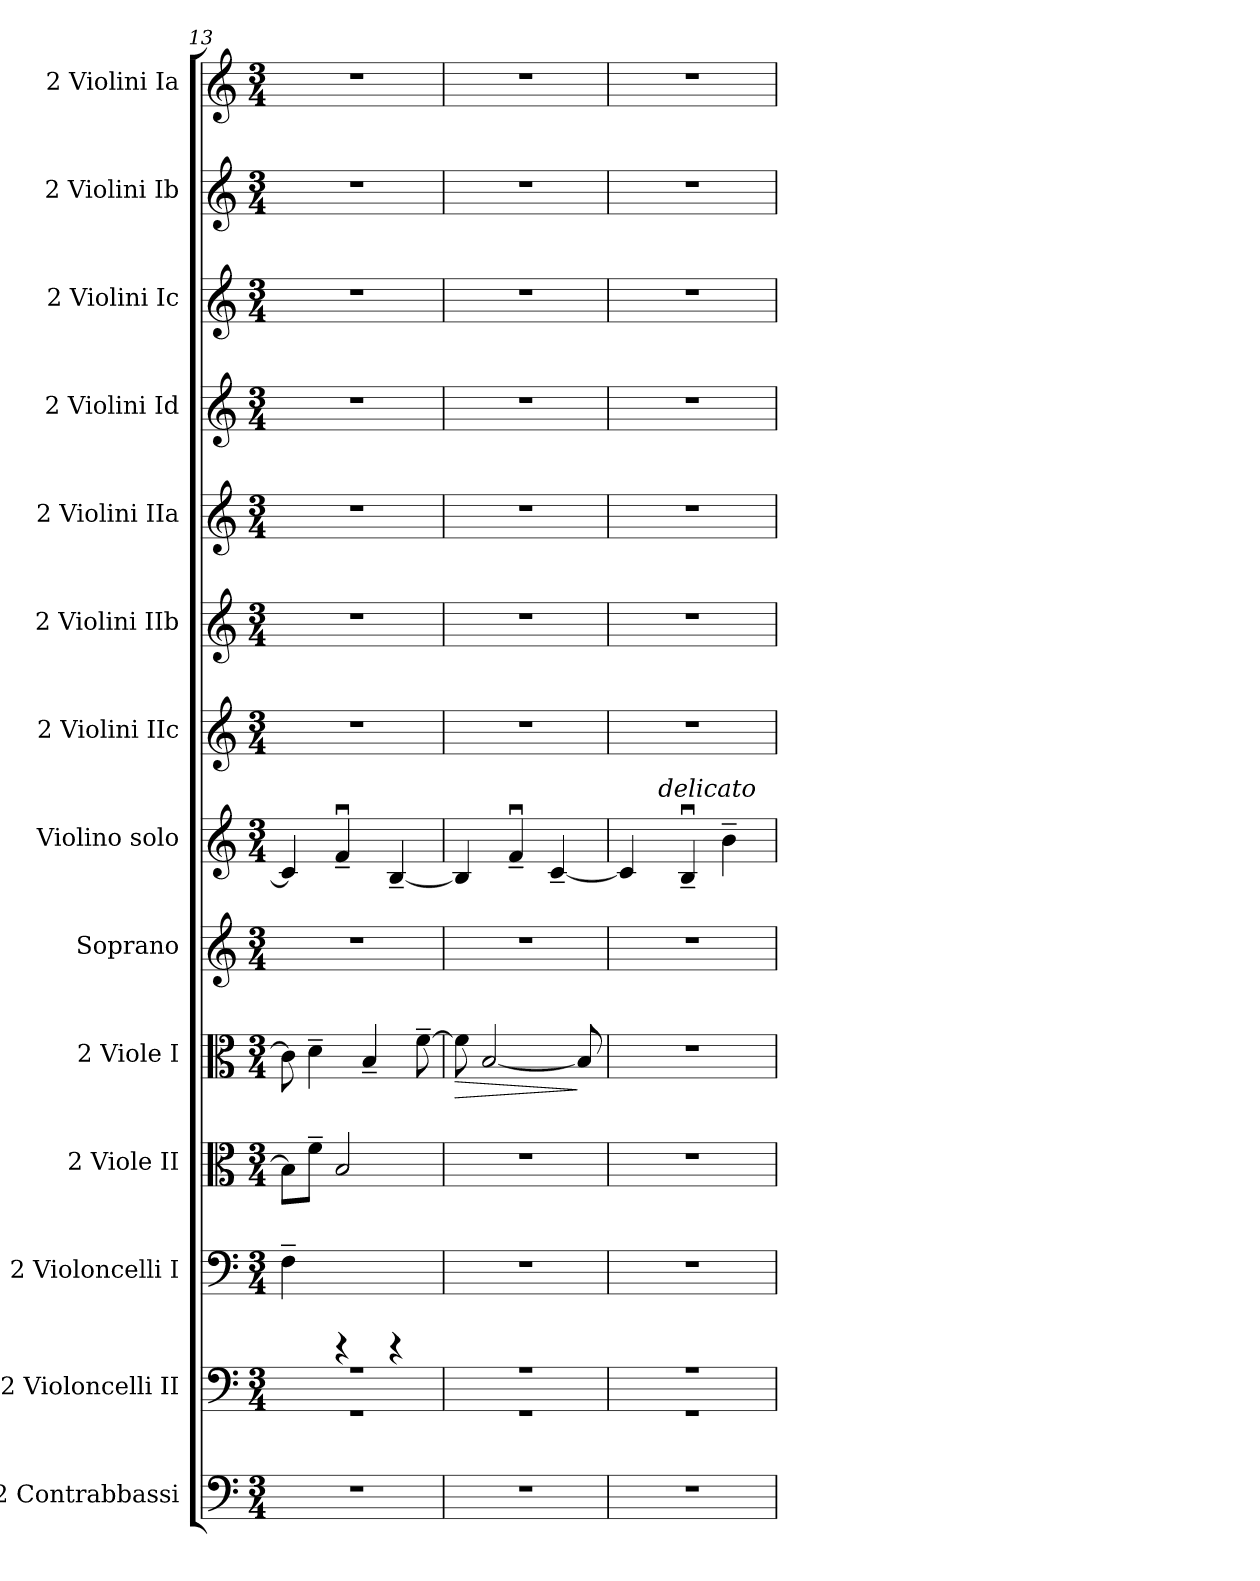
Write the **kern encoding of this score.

**kern	**kern	**kern	**kern	**kern	**dynam	**kern	**kern	**kern	**kern	**kern	**kern	**kern	**kern	**kern
*part14	*part13	*part12	*part11	*part10	*part10	*part9	*part8	*part7	*part6	*part5	*part4	*part3	*part2	*part1
*staff14	*staff13	*staff12	*staff11	*staff10	*staff10	*staff9	*staff8	*staff7	*staff6	*staff5	*staff4	*staff3	*staff2	*staff1
*I"2 Contrabbassi	*I"2 Violoncelli II	*I"2 Violoncelli I	*I"2 Viole II	*I"2 Viole I	*	*I"Soprano	*I"Violino solo	*I"2 Violini IIc	*I"2 Violini IIb	*I"2 Violini IIa	*I"2 Violini Id	*I"2 Violini Ic	*I"2 Violini Ib	*I"2 Violini Ia
*I'Cb.	*I'Vc. II	*I'Vc. I	*I'Vle II	*I'Vle I	*	*I'S.	*I'Vno solo	*I'Vni IIc	*I'Vni IIb	*I'Vni IIa	*I'Vni Id	*I'Vni Ic	*I'Vni Ib	*I'Vni Ia
*clefF4	*clefF4	*clefF4	*clefC3	*clefC3	*	*clefG2	*clefG2	*clefG2	*clefG2	*clefG2	*clefG2	*clefG2	*clefG2	*clefG2
*ITrd7c12	*	*	*	*	*	*	*	*	*	*	*	*	*	*
*k[]	*k[]	*k[]	*k[]	*k[]	*	*k[]	*k[]	*k[]	*k[]	*k[]	*k[]	*k[]	*k[]	*k[]
*C:	*C:	*C:	*C:	*C:	*	*C:	*C:	*C:	*C:	*C:	*C:	*C:	*C:	*C:
*M3/4	*M3/4	*M3/4	*M3/4	*M3/4	*	*M3/4	*M3/4	*M3/4	*M3/4	*M3/4	*M3/4	*M3/4	*M3/4	*M3/4
=13	=13	=13	=13	=13	=13	=13	=13	=13	=13	=13	=13	=13	=13	=13
*	*^	*	*	*	*	*	*	*	*	*	*	*	*	*
2.r	2.r	2.r	4F~>\	8B\L]	8c\]	.	2.r	4c/]	2.r	2.r	2.r	2.r	2.r	2.r	2.r
.	.	.	.	8f~>\J	4d~>\	.	.	.	.	.	.	.	.	.	.
.	.	.	4rCCC	2B/	.	.	.	4fu>~</	.	.	.	.	.	.	.
.	.	.	.	.	4B~</	.	.	.	.	.	.	.	.	.	.
.	.	.	4rCCC	.	.	.	.	[<4B~</	.	.	.	.	.	.	.
.	.	.	.	.	[>8f~>\	.	.	.	.	.	.	.	.	.	.
=14	=14	=14	=14	=14	=14	=14	=14	=14	=14	=14	=14	=14	=14	=14	=14
!	!	!	!	!	!	!LO:HP:b	!	!	!	!	!	!	!	!	!
2.r	2.r	2.r	2.r	2.r	8f\]	>	2.r	4B/]	2.r	2.r	2.r	2.r	2.r	2.r	2.r
.	.	.	.	.	[<2B/	.	.	.	.	.	.	.	.	.	.
.	.	.	.	.	.	.	.	4fu>~</	.	.	.	.	.	.	.
.	.	.	.	.	.	.	.	[<4c~</	.	.	.	.	.	.	.
.	.	.	.	.	8B/]	]	.	.	.	.	.	.	.	.	.
=15	=15	=15	=15	=15	=15	=15	=15	=15	=15	=15	=15	=15	=15	=15	=15
*	*	*	*	*	*	*	*	*^	*	*	*	*	*	*	*
2.r	2.r	2.r	2.r	2.r	2.r	.	2.r	4c/]	8ryy	2.r	2.r	2.r	2.r	2.r	2.r	2.r
.	.	.	.	.	.	.	.	.	32ryy	.	.	.	.	.	.	.
!	!	!	!	!	!	!	!	!	!LO:TX:a:i:t=delicato	!	!	!	!	!	!	!
.	.	.	.	.	.	.	.	.	2ryy	.	.	.	.	.	.	.
.	.	.	.	.	.	.	.	4Bu>~</	.	.	.	.	.	.	.	.
.	.	.	.	.	.	.	.	4b~>\	.	.	.	.	.	.	.	.
.	.	.	.	.	.	.	.	.	16.ryy	.	.	.	.	.	.	.
*	*v	*v	*	*	*	*	*	*v	*v	*	*	*	*	*	*	*
=	=	=	=	=	=	=	=	=	=	=	=	=	=	=
*-	*-	*-	*-	*-	*-	*-	*-	*-	*-	*-	*-	*-	*-	*-
